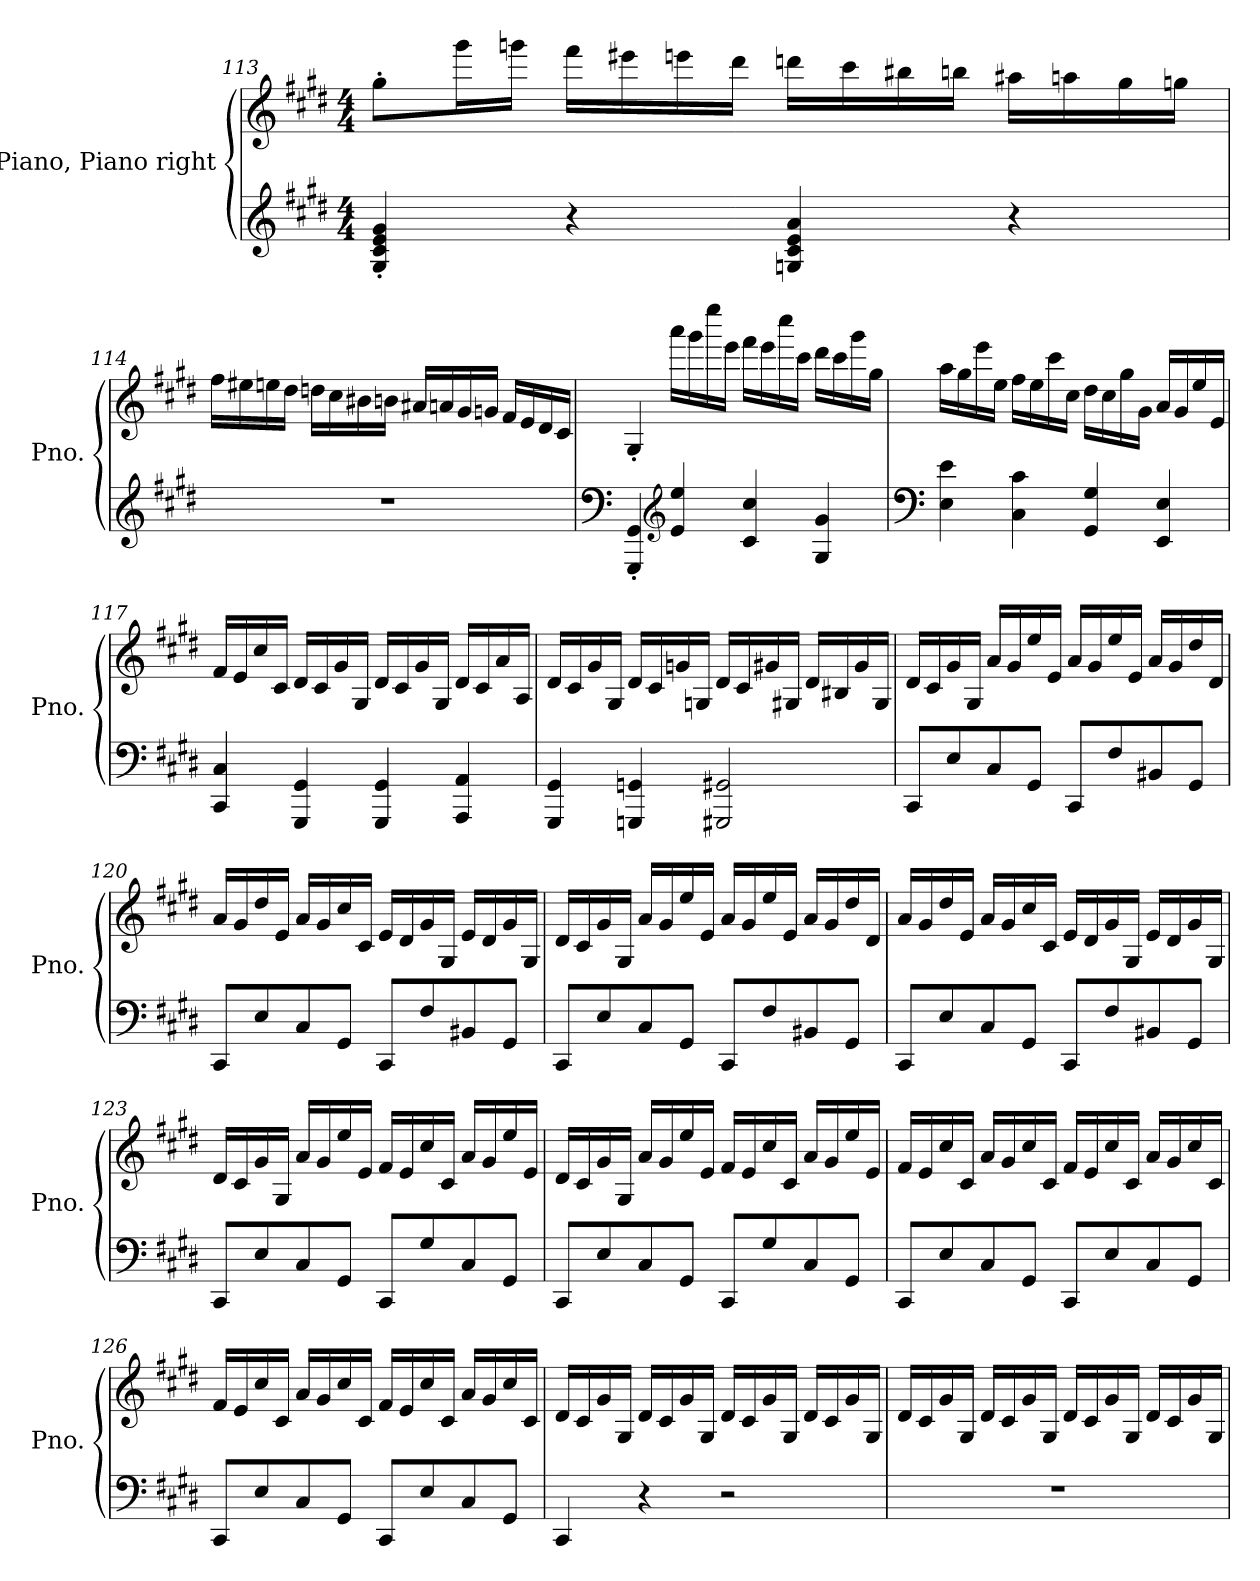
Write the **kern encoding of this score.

**kern	**kern
*part1	*part1
*staff2	*staff1
*I"Piano, Piano right	*
*I'Pno.	*
!!LO:PB:g=z
*clefG2	*clefG2
*k[f#c#g#d#]	*k[f#c#g#d#]
*M4/4	*M4/4
=113	=113
4G#/' 4c#/' 4e/' 4g#/'	8gg#'\L
.	16ggg#\L
.	16gggn\JJ
*	*MM168
4r	16fff#\LL
.	16eee#X\
.	16eeen\
.	16ddd#\JJ
*	*MM167
4Gn/ 4c#/ 4e/ 4a/	16dddn\LL
.	16ccc#\
.	16bb#X\
.	16bbn\JJ
4r	16aa#X\LL
.	16aan\
.	16gg#\
.	16ggn\JJ
=114	=114
1r	16ff#\LL
.	16ee#X\
.	16een\
.	16dd#\JJ
.	16ddn\LL
.	16cc#\
.	16b#X\
.	16bn\JJ
.	16a#X/LL
.	16an/
.	16g#/
.	16gn/JJ
.	16f#/LL
*	*MM164
.	16e/
.	16d#/
*	*MM161
.	16c#/JJ
!!LO:LB:g=z
=115	=115
*clefF4	*
*	*MM152
4GGG#/' 4GG#/'	4G#'/
*clefG2	*
4e/ 4ee/	16aaa\LL
.	16ggg#\
.	16eeee\
.	16eee\JJ
*	*MM154
4c#/ 4cc#/	16fff#\LL
.	16eee\
.	16cccc#\
.	16ccc#\JJ
4G#/ 4g#/	16ddd#\LL
.	16ccc#\
.	16ggg#\
.	16gg#\JJ
=116	=116
*clefF4	*
*	*MM158
4E\ 4e\	16aa\LL
.	16gg#\
.	16eee\
.	16ee\JJ
4C#\ 4c#\	16ff#\LL
.	16ee\
.	16ccc#\
.	16cc#\JJ
4GG#/ 4G#/	16dd#\LL
.	16cc#\
.	16gg#\
.	16g#\JJ
4EE/ 4E/	16a/LL
.	16g#/
.	16ee/
.	16e/JJ
!!LO:LB:g=z
=117	=117
*	*MM153
4CC#/ 4C#/	16f#/LL
.	16e/
.	16cc#/
.	16c#/JJ
*	*MM157
4GGG#/ 4GG#/	16d#/LL
.	16c#/
.	16g#/
.	16G#/JJ
*	*MM154
4GGG#/ 4GG#/	16d#/LL
.	16c#/
.	16g#/
.	16G#/JJ
4AAA/ 4AA/	16d#/LL
.	16c#/
.	16a/
.	16A/JJ
=118	=118
*	*MM153
4GGG#/ 4GG#/	16d#/LL
.	16c#/
.	16g#/
.	16G#/JJ
4GGGn/ 4GGn/	16d#/LL
.	16c#/
*	*MM150
.	16gn/
.	16Gn/JJ
*	*MM148
2GGG#X/ 2GG#X/	16d#/LL
*	*MM145
.	16c#/
*	*MM142
.	16g#X/
*	*MM139
.	16G#X/JJ
*	*MM136
.	16d#/LL
*	*MM130
.	16B#X/
*	*MM124
.	16g#/
*	*MM119
.	16G#/JJ
!!LO:LB:g=z
=119	=119
*	*MM155
8CC#/L	16d#/LL
*	*MM154
.	16c#/
8E/	16g#/
.	16G#/JJ
8C#/	16a/LL
.	16g#/
8GG#/J	16ee/
.	16e/JJ
*	*MM158
8CC#/L	16a/LL
.	16g#/
8F#/	16ee/
.	16e/JJ
*	*MM154
8BB#X/	16a/LL
.	16g#/
8GG#/J	16dd#/
.	16d#/JJ
=120	=120
8CC#/L	16a/LL
.	16g#/
8E/	16dd#/
.	16e/JJ
*	*MM154
8C#/	16a/LL
.	16g#/
8GG#/J	16cc#/
.	16c#/JJ
*	*MM158
8CC#/L	16e/LL
.	16d#/
8F#/	16g#/
.	16G#/JJ
*	*MM154
8BB#X/	16e/LL
.	16d#/
8GG#/J	16g#/
.	16G#/JJ
!!LO:LB:g=z
=121	=121
*	*MM152
8CC#/L	16d#/LL
.	16c#/
8E/	16g#/
.	16G#/JJ
*	*MM156
8C#/	16a/LL
.	16g#/
8GG#/J	16ee/
.	16e/JJ
8CC#/L	16a/LL
.	16g#/
8F#/	16ee/
.	16e/JJ
*	*MM154
8BB#X/	16a/LL
.	16g#/
8GG#/J	16dd#/
.	16d#/JJ
=122	=122
8CC#/L	16a/LL
.	16g#/
8E/	16dd#/
.	16e/JJ
*	*MM154
8C#/	16a/LL
.	16g#/
8GG#/J	16cc#/
.	16c#/JJ
*	*MM158
8CC#/L	16e/LL
.	16d#/
8F#/	16g#/
.	16G#/JJ
*	*MM154
8BB#X/	16e/LL
.	16d#/
8GG#/J	16g#/
.	16G#/JJ
!!LO:LB:g=z
=123	=123
*	*MM155
8CC#/L	16d#/LL
.	16c#/
8E/	16g#/
.	16G#/JJ
*	*MM156
8C#/	16a/LL
.	16g#/
8GG#/J	16ee/
.	16e/JJ
8CC#/L	16f#/LL
.	16e/
8G#/	16cc#/
.	16c#/JJ
*	*MM154
8C#/	16a/LL
.	16g#/
8GG#/J	16ee/
.	16e/JJ
=124	=124
*	*MM155
8CC#/L	16d#/LL
.	16c#/
8E/	16g#/
.	16G#/JJ
*	*MM156
8C#/	16a/LL
.	16g#/
8GG#/J	16ee/
.	16e/JJ
8CC#/L	16f#/LL
.	16e/
8G#/	16cc#/
.	16c#/JJ
*	*MM154
8C#/	16a/LL
.	16g#/
8GG#/J	16ee/
.	16e/JJ
!!LO:PB:g=z
=125	=125
8CC#/L	16f#/LL
.	16e/
8E/	16cc#/
.	16c#/JJ
*	*MM157
8C#/	16a/LL
.	16g#/
8GG#/J	16cc#/
.	16c#/JJ
8CC#/L	16f#/LL
.	16e/
8E/	16cc#/
.	16c#/JJ
*	*MM154
8C#/	16a/LL
.	16g#/
8GG#/J	16cc#/
.	16c#/JJ
=126	=126
8CC#/L	16f#/LL
.	16e/
8E/	16cc#/
.	16c#/JJ
*	*MM157
8C#/	16a/LL
.	16g#/
8GG#/J	16cc#/
.	16c#/JJ
8CC#/L	16f#/LL
.	16e/
8E/	16cc#/
.	16c#/JJ
*	*MM154
8C#/	16a/LL
.	16g#/
8GG#/J	16cc#/
.	16c#/JJ
!!LO:LB:g=z
=127	=127
*	*MM153
4CC#/	16d#/LL
.	16c#/
.	16g#/
.	16G#/JJ
*	*MM156
4r	16d#/LL
.	16c#/
.	16g#/
.	16G#/JJ
2r	16d#/LL
.	16c#/
.	16g#/
.	16G#/JJ
*	*MM151
.	16d#/LL
.	16c#/
.	16g#/
.	16G#/JJ
=128	=128
*	*MM154
1r	16d#/LL
.	16c#/
.	16g#/
.	16G#/JJ
*	*MM156
.	16d#/LL
.	16c#/
.	16g#/
.	16G#/JJ
.	16d#/LL
.	16c#/
.	16g#/
.	16G#/JJ
*	*MM154
.	16d#/LL
*	*MM151
.	16c#/
.	16g#/
.	16G#/JJ
=	=
*-	*-
